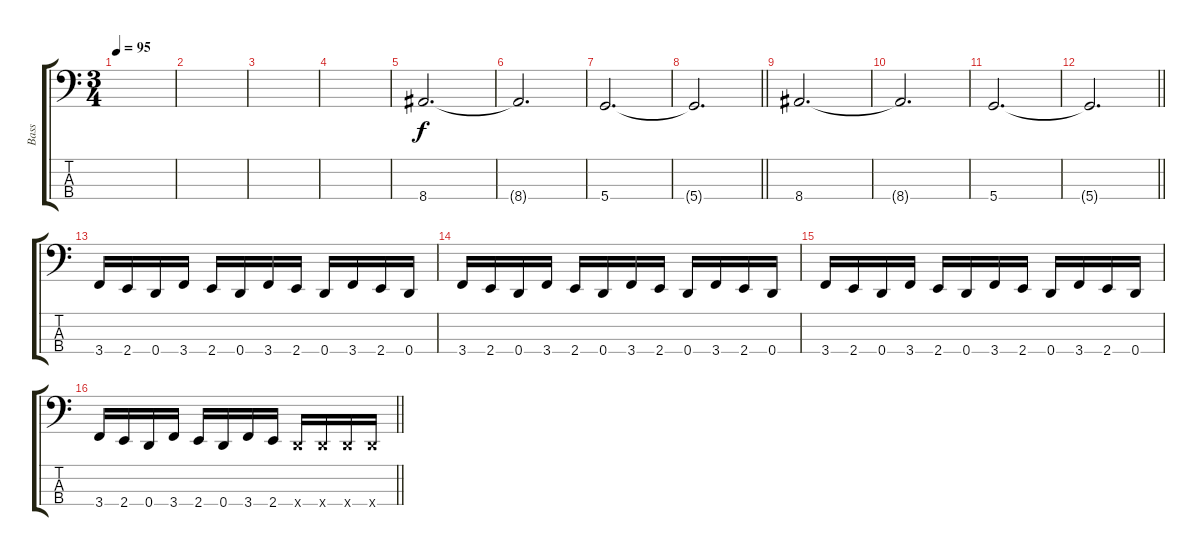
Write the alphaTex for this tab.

\track ("Bass" "Bass") {instrument electricbassfinger}
\staff {score tabs}
\tuning (G2 D2 A1 D1) {hide}
\ts (3 4)
\tempo 95
\clef f4
\ks c
|
|
|
|
8.4.2{d} |
8.4{t}.2{d} |
5.4.2{d} |
\barLineRight lightlight
5.4{t}.2{d} |
8.4.2{d} |
8.4{t}.2{d} |
5.4.2{d} |
\barLineRight lightlight
5.4{t}.2{d} |
\section ("" "")
3.4.16 2.4.16 0.4.16 3.4.16 2.4.16 0.4.16 3.4.16 2.4.16 0.4.16 3.4.16 2.4.16 0.4.16 |
3.4.16 2.4.16 0.4.16 3.4.16 2.4.16 0.4.16 3.4.16 2.4.16 0.4.16 3.4.16 2.4.16 0.4.16 |
3.4.16 2.4.16 0.4.16 3.4.16 2.4.16 0.4.16 3.4.16 2.4.16 0.4.16 3.4.16 2.4.16 0.4.16 |
\barLineRight lightlight
3.4.16 2.4.16 0.4.16 3.4.16 2.4.16 0.4.16 3.4.16 2.4.16 0.4{x}.16 0.4{x}.16 0.4{x}.16 0.4{x}.16
